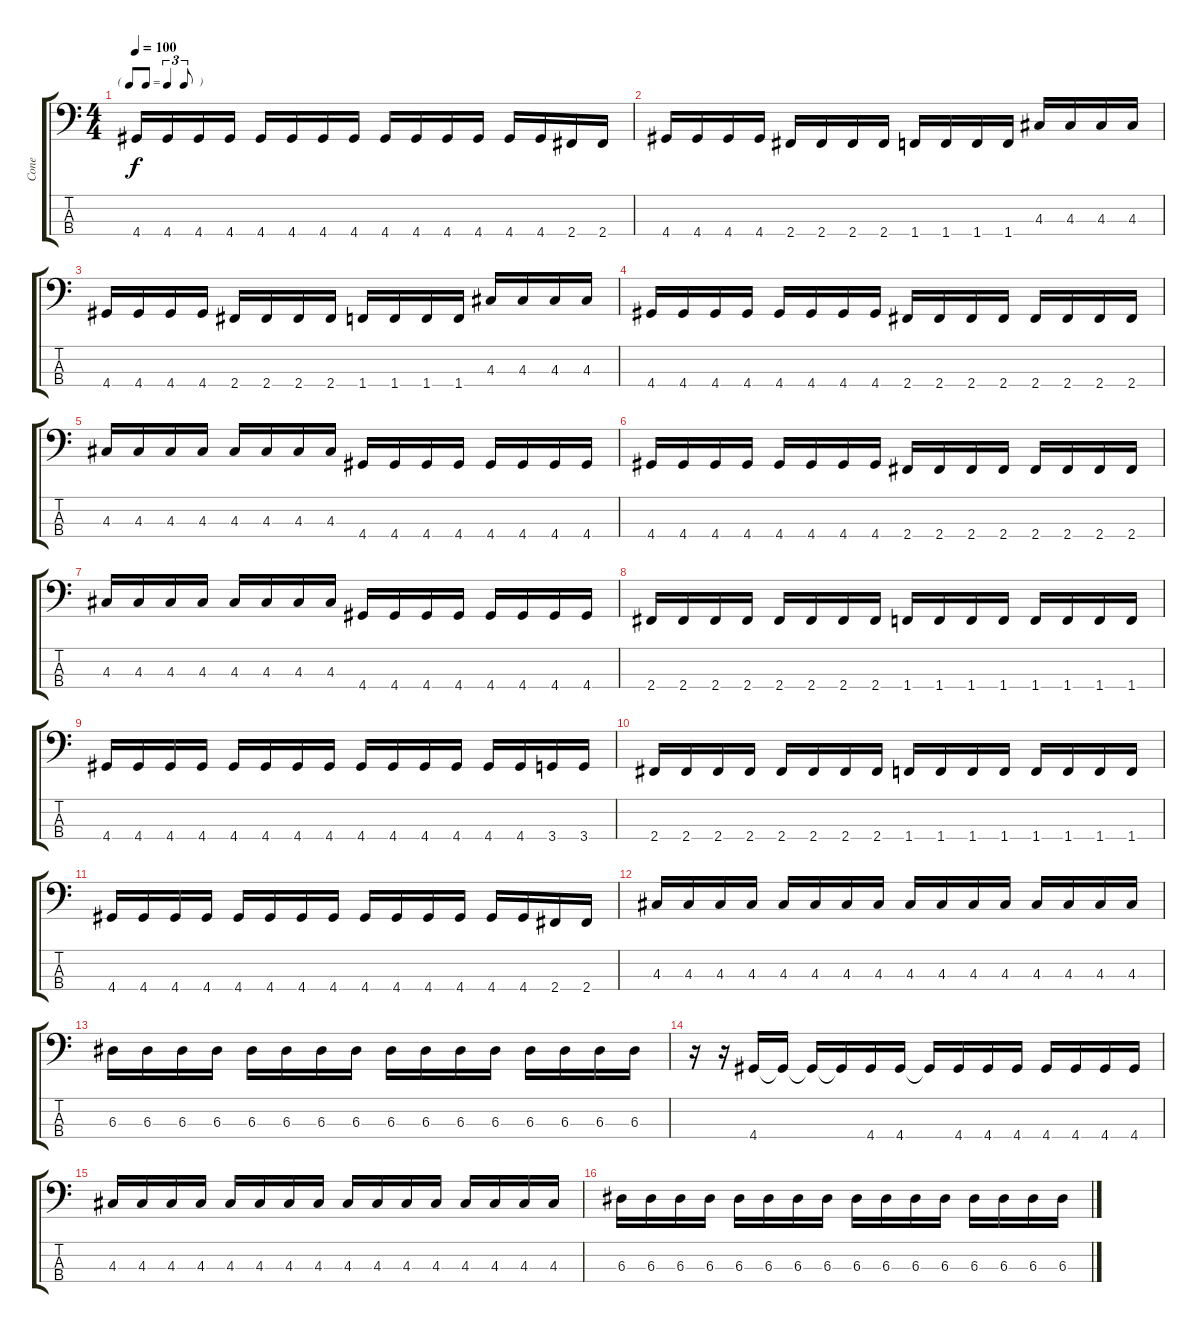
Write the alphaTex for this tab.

\track ("Cone" "Cone") {instrument electricbasspick}
\staff {score tabs}
\tuning (G2 D2 A1 E1) {hide}
\ts (4 4)
\tf triplet8th
\tempo 100
\clef f4
\ks c
4.4.16{dy f} 4.4.16 4.4.16 4.4.16 4.4.16 4.4.16 4.4.16 4.4.16 4.4.16 4.4.16 4.4.16 4.4.16 4.4.16 4.4.16 2.4.16 2.4.16 |
4.4.16 4.4.16 4.4.16 4.4.16 2.4.16 2.4.16 2.4.16 2.4.16 1.4.16 1.4.16 1.4.16 1.4.16 4.3.16 4.3.16 4.3.16 4.3.16 |
4.4.16 4.4.16 4.4.16 4.4.16 2.4.16 2.4.16 2.4.16 2.4.16 1.4.16 1.4.16 1.4.16 1.4.16 4.3.16 4.3.16 4.3.16 4.3.16 |
4.4.16 4.4.16 4.4.16 4.4.16 4.4.16 4.4.16 4.4.16 4.4.16 2.4.16 2.4.16 2.4.16 2.4.16 2.4.16 2.4.16 2.4.16 2.4.16 |
4.3.16 4.3.16 4.3.16 4.3.16 4.3.16 4.3.16 4.3.16 4.3.16 4.4.16 4.4.16 4.4.16 4.4.16 4.4.16 4.4.16 4.4.16 4.4.16 |
4.4.16 4.4.16 4.4.16 4.4.16 4.4.16 4.4.16 4.4.16 4.4.16 2.4.16 2.4.16 2.4.16 2.4.16 2.4.16 2.4.16 2.4.16 2.4.16 |
4.3.16 4.3.16 4.3.16 4.3.16 4.3.16 4.3.16 4.3.16 4.3.16 4.4.16 4.4.16 4.4.16 4.4.16 4.4.16 4.4.16 4.4.16 4.4.16 |
2.4.16 2.4.16 2.4.16 2.4.16 2.4.16 2.4.16 2.4.16 2.4.16 1.4.16 1.4.16 1.4.16 1.4.16 1.4.16 1.4.16 1.4.16 1.4.16 |
4.4.16 4.4.16 4.4.16 4.4.16 4.4.16 4.4.16 4.4.16 4.4.16 4.4.16 4.4.16 4.4.16 4.4.16 4.4.16 4.4.16 3.4.16 3.4.16 |
2.4.16 2.4.16 2.4.16 2.4.16 2.4.16 2.4.16 2.4.16 2.4.16 1.4.16 1.4.16 1.4.16 1.4.16 1.4.16 1.4.16 1.4.16 1.4.16 |
4.4.16 4.4.16 4.4.16 4.4.16 4.4.16 4.4.16 4.4.16 4.4.16 4.4.16 4.4.16 4.4.16 4.4.16 4.4.16 4.4.16 2.4.16 2.4.16 |
4.3.16 4.3.16 4.3.16 4.3.16 4.3.16 4.3.16 4.3.16 4.3.16 4.3.16 4.3.16 4.3.16 4.3.16 4.3.16 4.3.16 4.3.16 4.3.16 |
6.3.16 6.3.16 6.3.16 6.3.16 6.3.16 6.3.16 6.3.16 6.3.16 6.3.16 6.3.16 6.3.16 6.3.16 6.3.16 6.3.16 6.3.16 6.3.16 |
r.16 r.16 4.4.16 4.4{t}.16 4.4{t}.16 4.4{t}.16 4.4.16 4.4.16 4.4{t}.16 4.4.16 4.4.16 4.4.16 4.4.16 4.4.16 4.4.16 4.4.16 |
4.3.16 4.3.16 4.3.16 4.3.16 4.3.16 4.3.16 4.3.16 4.3.16 4.3.16 4.3.16 4.3.16 4.3.16 4.3.16 4.3.16 4.3.16 4.3.16 |
6.3.16 6.3.16 6.3.16 6.3.16 6.3.16 6.3.16 6.3.16 6.3.16 6.3.16 6.3.16 6.3.16 6.3.16 6.3.16 6.3.16 6.3.16 6.3.16
